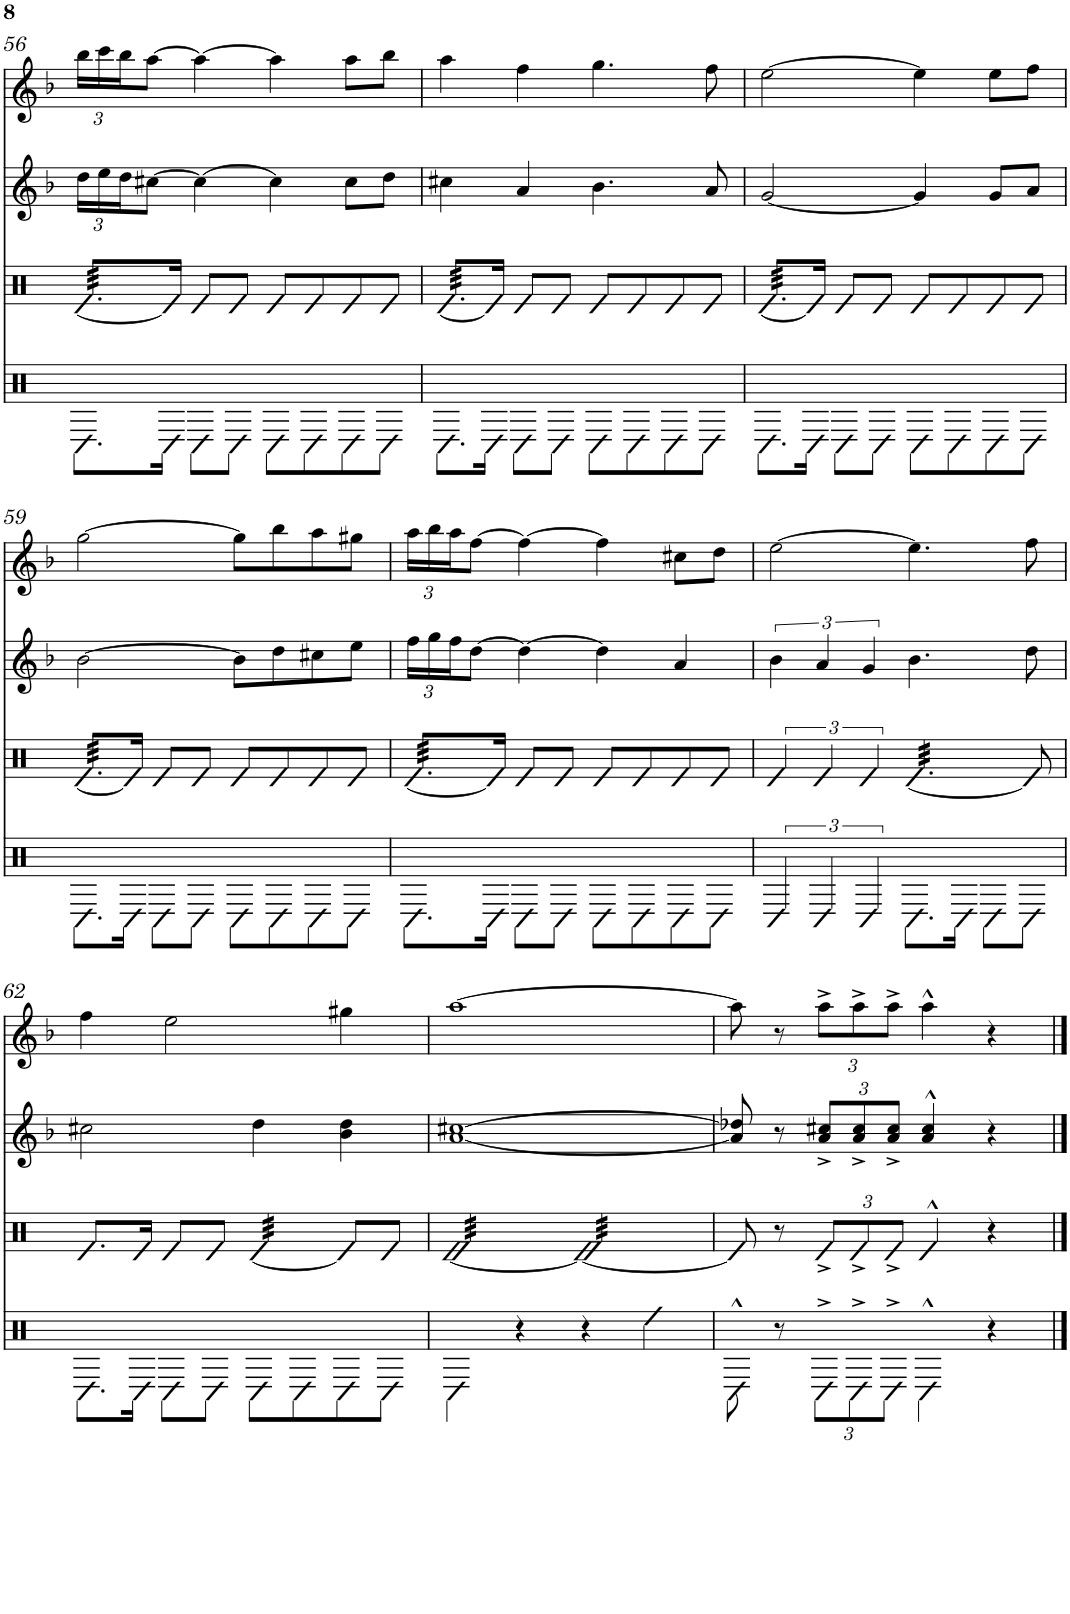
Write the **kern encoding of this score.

**kern	**kern	**kern	**kern
*part4	*part3	*part2	*part1
*staff4	*staff3	*staff2	*staff1
*I"Timbal	*I"Caixa	*I"Gralla 2	*I"Gralla 1
!!LO:PB:g=z
*clefX	*clefX	*clefG2	*clefG2
*	*Trd14c24	*	*Trd8c14
*k[]	*k[]	*k[b-]	*k[b-]
*M4/4	*M4/4	*M4/4	*M4/4
*met(c)	*met(c)	*met(c)	*met(c)
*	*	*Xbrackettup	*Xbrackettup
=56	=56	=56	=56
*	*tremolo	*	*
8.C\L	[64e/LLLL	24dd\LL	24bb-\LL
.	64e/	.	.
.	64e/	.	.
.	.	24ee\	24ccc\
.	64e/	.	.
.	64e/	.	.
.	64e/	.	.
.	.	24dd\J	24bb-\J
.	64e/	.	.
.	64e/	.	.
.	64e/	[8cc#X\J	[8aa\J
.	64e/	.	.
.	64e/	.	.
.	64e/JJJJ	.	.
*	*Xtremolo	*	*
16C\Jk	16e/Jk]	.	.
8C\L	8e/L	4cc#\_	4aa\_
8C\J	8e/J	.	.
8C\L	8e/L	4cc#\]	4aa\]
8C\	8e/	.	.
8C\	8e/	8cc#\L	8aa\L
8C\J	8e/J	8dd\J	8bb-\J
=57	=57	=57	=57
*	*tremolo	*	*
8.C\L	[64e/LLLL	4cc#X\	4aa\
.	64e/	.	.
.	64e/	.	.
.	64e/	.	.
.	64e/	.	.
.	64e/	.	.
.	64e/	.	.
.	64e/	.	.
.	64e/	.	.
.	64e/	.	.
.	64e/	.	.
.	64e/JJJJ	.	.
*	*Xtremolo	*	*
16C\Jk	16e/Jk]	.	.
8C\L	8e/L	4a/	4ff\
8C\J	8e/J	.	.
8C\L	8e/L	4.b-\	4.gg\
8C\	8e/	.	.
8C\	8e/	.	.
8C\J	8e/J	8a/	8ff\
=58	=58	=58	=58
*	*tremolo	*	*
8.C\L	[64e/LLLL	[2g/	[2ee\
.	64e/	.	.
.	64e/	.	.
.	64e/	.	.
.	64e/	.	.
.	64e/	.	.
.	64e/	.	.
.	64e/	.	.
.	64e/	.	.
.	64e/	.	.
.	64e/	.	.
.	64e/JJJJ	.	.
*	*Xtremolo	*	*
16C\Jk	16e/Jk]	.	.
8C\L	8e/L	.	.
8C\J	8e/J	.	.
8C\L	8e/L	4g/]	4ee\]
8C\	8e/	.	.
8C\	8e/	8g/L	8ee\L
8C\J	8e/J	8a/J	8ff\J
!!LO:LB:g=z
=59	=59	=59	=59
*	*tremolo	*	*
8.C\L	[64e/LLLL	[2b-\	[2gg\
.	64e/	.	.
.	64e/	.	.
.	64e/	.	.
.	64e/	.	.
.	64e/	.	.
.	64e/	.	.
.	64e/	.	.
.	64e/	.	.
.	64e/	.	.
.	64e/	.	.
.	64e/JJJJ	.	.
*	*Xtremolo	*	*
16C\Jk	16e/Jk]	.	.
8C\L	8e/L	.	.
8C\J	8e/J	.	.
8C\L	8e/L	8b-\L]	8gg\L]
8C\	8e/	8dd\	8bb-\
8C\	8e/	8cc#X\	8aa\
8C\J	8e/J	8ee\J	8gg#X\J
=60	=60	=60	=60
*	*tremolo	*	*
8.C\L	[64e/LLLL	24ff\LL	24aa\LL
.	64e/	.	.
.	64e/	.	.
.	.	24gg\	24bb-\
.	64e/	.	.
.	64e/	.	.
.	64e/	.	.
.	.	24ff\J	24aa\J
.	64e/	.	.
.	64e/	.	.
.	64e/	[8dd\J	[8ff\J
.	64e/	.	.
.	64e/	.	.
.	64e/JJJJ	.	.
*	*Xtremolo	*	*
16C\Jk	16e/Jk]	.	.
8C\L	8e/L	4dd\_	4ff\_
8C\J	8e/J	.	.
8C\L	8e/L	4dd\]	4ff\]
8C\	8e/	.	.
8C\	8e/	4a/	8cc#X\L
8C\J	8e/J	.	8dd\J
=61	=61	=61	=61
*	*	*brackettup	*
6C/	6e/	6b-\	[2ee\
6C/	6e/	6a/	.
6C/	6e/	6g/	.
*	*tremolo	*	*
8.C\L	[32e/LLL	4.b-\	4.ee\]
.	32e/	.	.
.	32e/	.	.
.	32e/	.	.
.	32e/	.	.
.	32e/	.	.
16C\Jk	32e/	.	.
.	32e/	.	.
8C\L	32e/	.	.
.	32e/	.	.
.	32e/	.	.
.	32e/JJJ	.	.
*	*Xtremolo	*	*
8C\J	8e/]	8dd\	8ff\
!!LO:LB:g=z
=62	=62	=62	=62
8.C\L	8.e/L	2cc#X\	4ff\
16C\Jk	16e/Jk	.	.
8C\L	8e/L	.	2ee\
8C\J	8e/J	.	.
*	*tremolo	*	*
8C\L	[32e/LLL	4dd\	.
.	32e/	.	.
.	32e/	.	.
.	32e/	.	.
8C\	32e/	.	.
.	32e/	.	.
.	32e/	.	.
.	32e/JJJ	.	.
*	*Xtremolo	*	*
8C\	8e/L]	4b-\ 4dd\	4gg#X\
8C\J	8e/J	.	.
=63	=63	=63	=63
*	*tremolo	*	*
4C\	[32e/LLL	[1a [1cc#X	[1aa
.	32e/	.	.
.	32e/	.	.
.	32e/	.	.
.	32e/	.	.
.	32e/	.	.
.	32e/	.	.
.	32e/	.	.
4r	32e/	.	.
.	32e/	.	.
.	32e/	.	.
.	32e/	.	.
.	32e/	.	.
.	32e/	.	.
.	32e/	.	.
.	32e/JJJ	.	.
4r	32e/LLL	.	.
.	32e/	.	.
.	32e/	.	.
.	32e/	.	.
.	32e/	.	.
.	32e/	.	.
.	32e/	.	.
.	32e/	.	.
4ee\	32e/	.	.
.	32e/	.	.
.	32e/	.	.
.	32e/	.	.
.	32e/	.	.
.	32e/	.	.
.	32e/	.	.
.	32e/JJJ	.	.
*	*Xtremolo	*	*
=64	=64	=64	=64
8C^^\	8e/]	8a/] 8dd-X/]	8aa\]
8r	8r	8r	8r
*Xbrackettup	*Xbrackettup	*Xbrackettup	*
12C^\L	12e^/L	12a/^ 12cc#X/^L	12aa^\L
12C^\	12e^/	12a/^ 12cc#/^	12aa^\
12C^\J	12e^/J	12a/^ 12cc#/^J	12aa^\J
4C^^\	4e^^/	4a/^^ 4cc#/^^	4aa^^\
4r	4r	4r	4r
==	==	==	==
*-	*-	*-	*-
